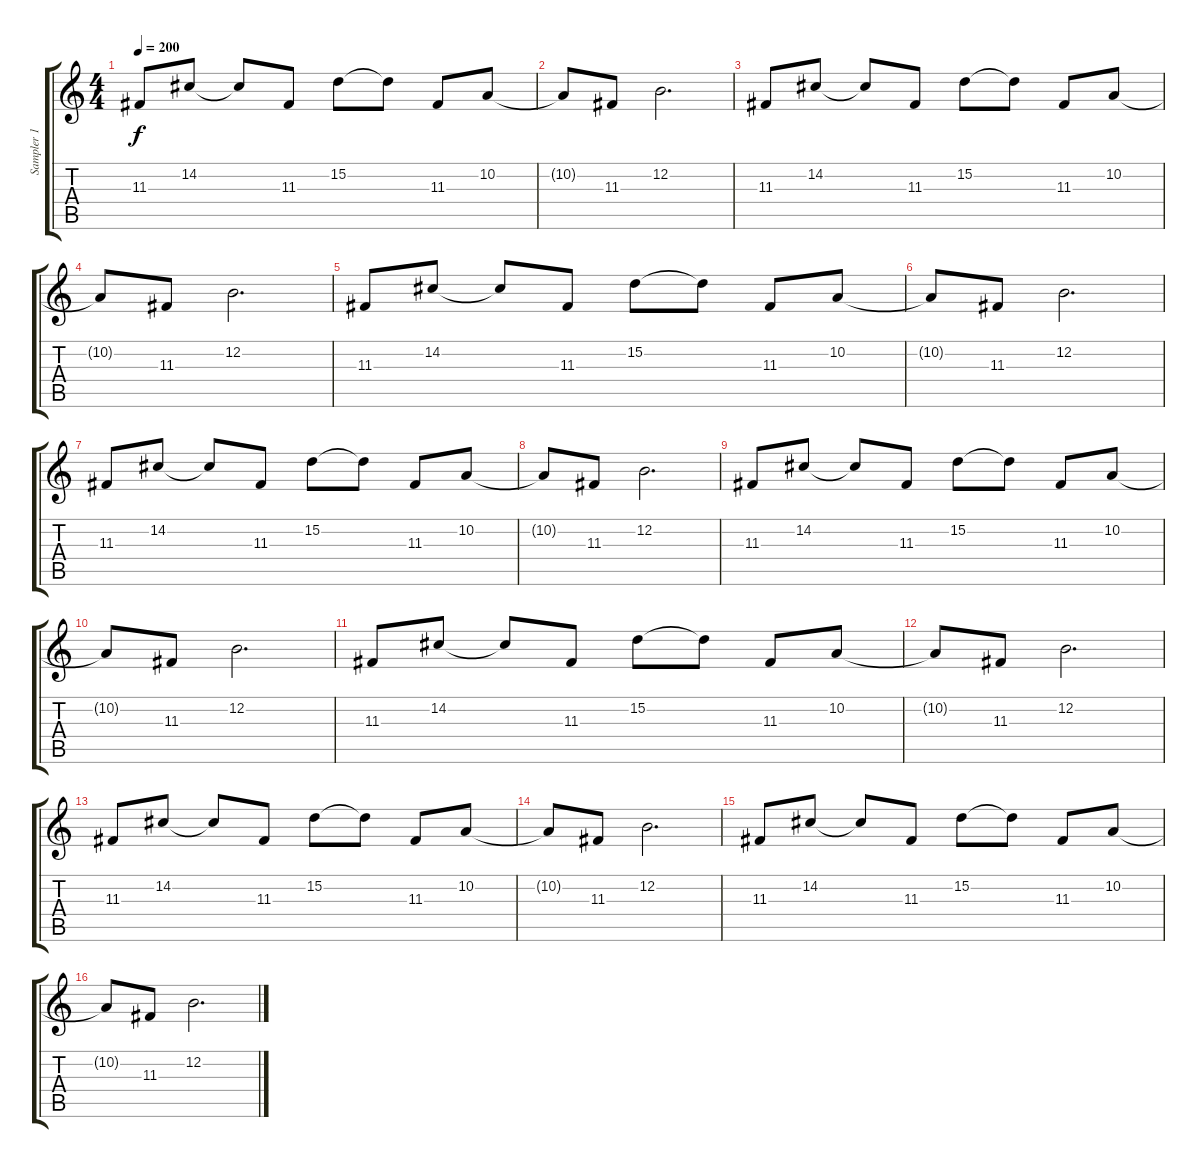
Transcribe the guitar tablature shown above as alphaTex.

\track ("Sampler 1" "Sampler 1") {instrument pizzicatostrings}
\staff {score tabs}
\tuning (E4 B3 G3 D3 A2 E2) {hide}
\ts (4 4)
\tempo 200
\clef g2
\ks c
11.3.8{dy f} 14.2.8 14.2{t}.8 11.3.8 15.2.8 15.2{t}.8 11.3.8 10.2.8 |
10.2{t}.8 11.3.8 12.2.2{d} |
11.3.8 14.2.8 14.2{t}.8 11.3.8 15.2.8 15.2{t}.8 11.3.8 10.2.8 |
10.2{t}.8 11.3.8 12.2.2{d} |
11.3.8 14.2.8 14.2{t}.8 11.3.8 15.2.8 15.2{t}.8 11.3.8 10.2.8 |
10.2{t}.8 11.3.8 12.2.2{d} |
11.3.8 14.2.8 14.2{t}.8 11.3.8 15.2.8 15.2{t}.8 11.3.8 10.2.8 |
10.2{t}.8 11.3.8 12.2.2{d} |
11.3.8 14.2.8 14.2{t}.8 11.3.8 15.2.8 15.2{t}.8 11.3.8 10.2.8 |
10.2{t}.8 11.3.8 12.2.2{d} |
11.3.8 14.2.8 14.2{t}.8 11.3.8 15.2.8 15.2{t}.8 11.3.8 10.2.8 |
10.2{t}.8 11.3.8 12.2.2{d} |
11.3.8 14.2.8 14.2{t}.8 11.3.8 15.2.8 15.2{t}.8 11.3.8 10.2.8 |
10.2{t}.8 11.3.8 12.2.2{d} |
11.3.8 14.2.8 14.2{t}.8 11.3.8 15.2.8 15.2{t}.8 11.3.8 10.2.8 |
10.2{t}.8 11.3.8 12.2.2{d}
